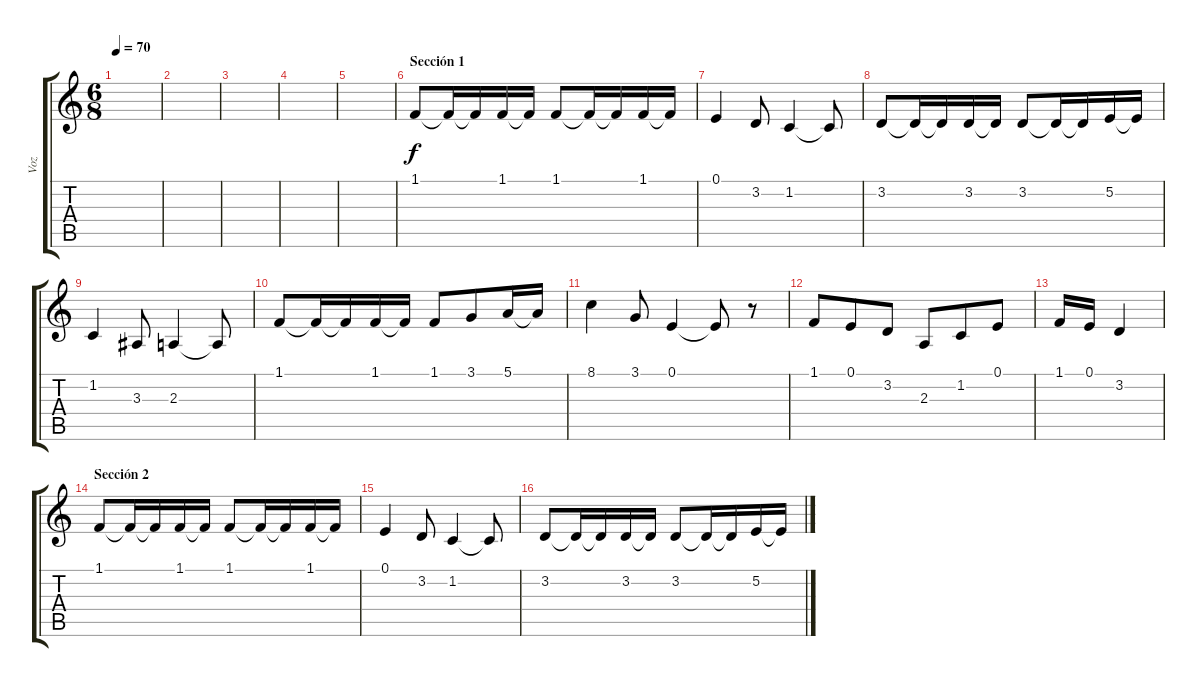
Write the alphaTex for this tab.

\track ("Voz" "Voz") {instrument trumpet}
\staff {score tabs}
\tuning (E4 B3 G3 D3 A2 E2) {hide}
\ts (6 8)
\tempo 70
\clef g2
\ks c
|
|
|
|
|
\section ("" "Sección 1")
1.1.8 1.1{t}.16 1.1{t}.16 1.1.16 1.1{t}.16 1.1.8 1.1{t}.16 1.1{t}.16 1.1.16 1.1{t}.16 |
0.1.4 3.2.8 1.2.4 1.2{t}.8 |
3.2.8 3.2{t}.16 3.2{t}.16 3.2.16 3.2{t}.16 3.2.8 3.2{t}.16 3.2{t}.16 5.2.16 5.2{t}.16 |
1.2.4 3.3.8 2.3.4 2.3{t}.8 |
1.1.8 1.1{t}.16 1.1{t}.16 1.1.16 1.1{t}.16 1.1.8 3.1.8 5.1.16 5.1{t}.16 |
8.1.4 3.1.8 0.1.4 0.1{t}.8 r.8 |
1.1.8 0.1.8 3.2.8 2.3.8 1.2.8 0.1.8 |
1.1.16 0.1.16 3.2.4 |
\section ("" "Sección 2")
1.1.8 1.1{t}.16 1.1{t}.16 1.1.16 1.1{t}.16 1.1.8 1.1{t}.16 1.1{t}.16 1.1.16 1.1{t}.16 |
0.1.4 3.2.8 1.2.4 1.2{t}.8 |
3.2.8 3.2{t}.16 3.2{t}.16 3.2.16 3.2{t}.16 3.2.8 3.2{t}.16 3.2{t}.16 5.2.16 5.2{t}.16
